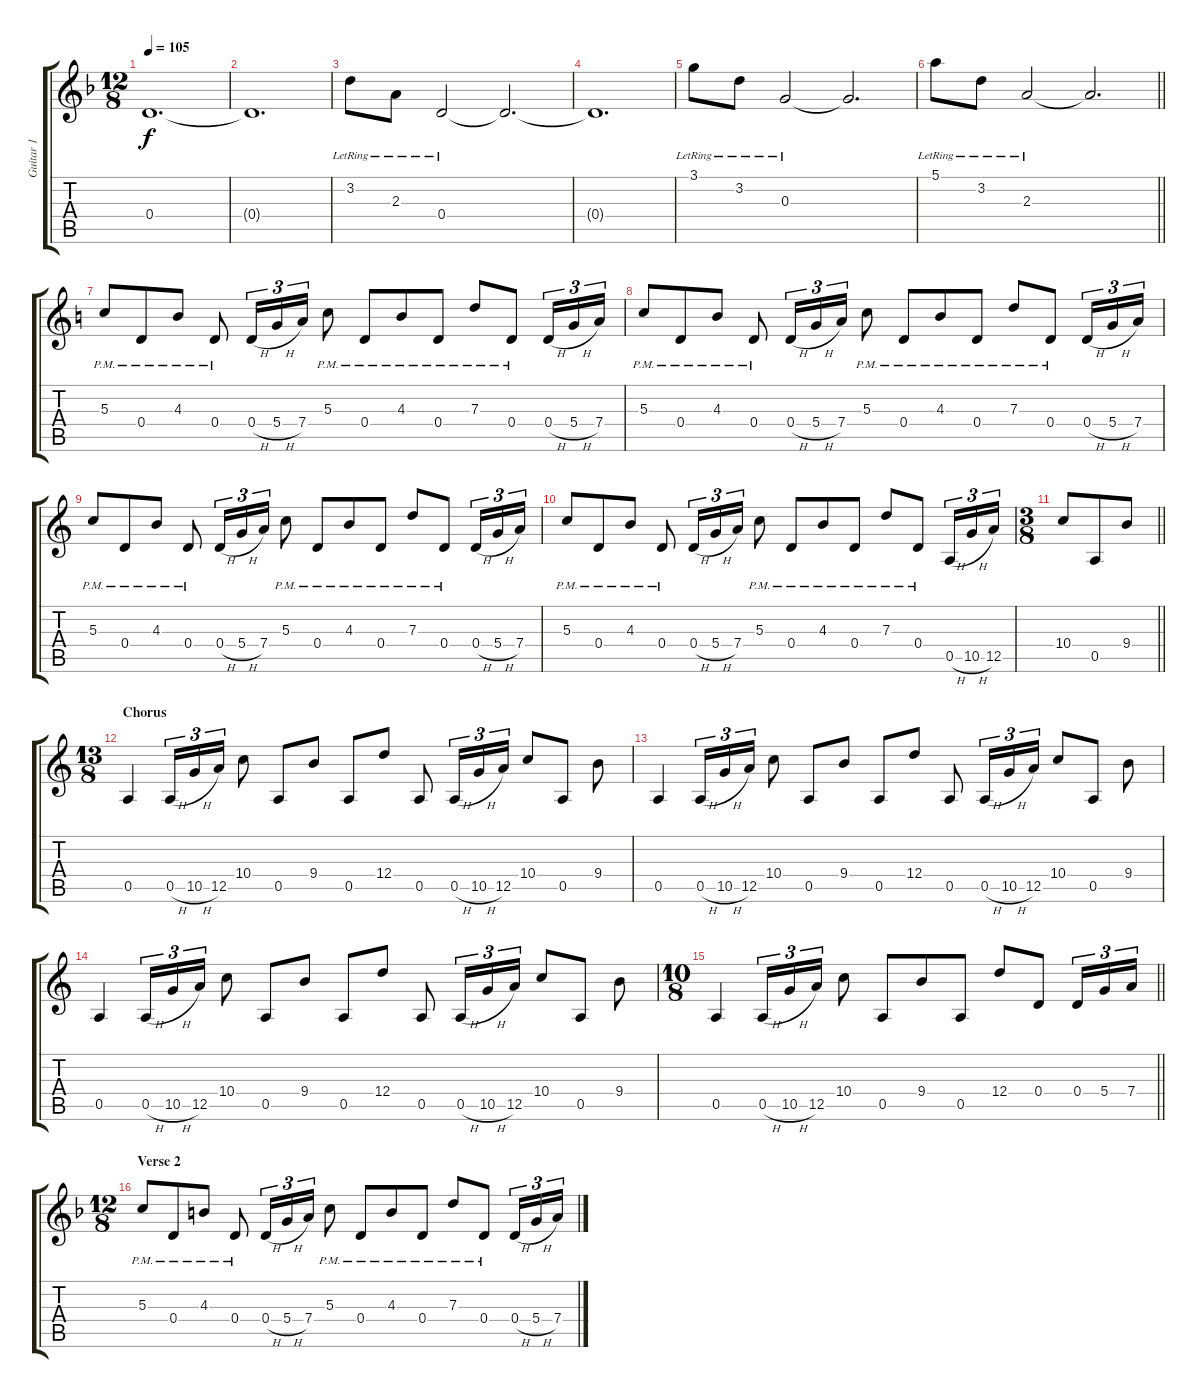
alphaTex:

\track ("Guitar 1" "Guitar 1") {instrument electricguitarjazz}
\staff {score tabs}
\tuning (E4 B3 G3 D3 A2 D2) {hide}
\ts (12 8)
\tempo 105
\clef g2
\ks dminor
0.4{t}.1{d dy f} |
0.4{t}.1{d} |
3.2{lr}.8 2.3{lr}.8 0.4{lr}.2 0.4{t}.2{d} |
0.4{t}.1{d} |
3.1{lr}.8 3.2{lr}.8 0.3{lr}.2 0.3{t}.2{d} |
\barLineRight lightlight
5.1{lr}.8 3.2{lr}.8 2.3{lr}.2 2.3{t}.2{d} |
\ks aminor
5.3{pm}.8 0.4{pm}.8 4.3{pm}.8 0.4{pm}.8 0.4{h}.16{tu (3 2)} 5.4{h}.16{tu (3 2)} 7.4.16{tu (3 2)} 5.3{pm}.8 0.4{pm}.8 4.3{pm}.8 0.4{pm}.8 7.3{pm}.8 0.4{pm}.8 0.4{h}.16{tu (3 2)} 5.4{h}.16{tu (3 2)} 7.4.16{tu (3 2)} |
5.3{pm}.8 0.4{pm}.8 4.3{pm}.8 0.4{pm}.8 0.4{h}.16{tu (3 2)} 5.4{h}.16{tu (3 2)} 7.4.16{tu (3 2)} 5.3{pm}.8 0.4{pm}.8 4.3{pm}.8 0.4{pm}.8 7.3{pm}.8 0.4{pm}.8 0.4{h}.16{tu (3 2)} 5.4{h}.16{tu (3 2)} 7.4.16{tu (3 2)} |
5.3{pm}.8{volume 12} 0.4{pm}.8 4.3{pm}.8 0.4{pm}.8 0.4{h}.16{tu (3 2)} 5.4{h}.16{tu (3 2)} 7.4.16{tu (3 2)} 5.3{pm}.8 0.4{pm}.8 4.3{pm}.8 0.4{pm}.8 7.3{pm}.8 0.4{pm}.8 0.4{h}.16{tu (3 2)} 5.4{h}.16{tu (3 2)} 7.4.16{tu (3 2)} |
5.3{pm}.8 0.4{pm}.8 4.3{pm}.8 0.4{pm}.8 0.4{h}.16{tu (3 2)} 5.4{h}.16{tu (3 2)} 7.4.16{tu (3 2)} 5.3{pm}.8 0.4{pm}.8 4.3{pm}.8 0.4{pm}.8 7.3{pm}.8 0.4{pm}.8 0.5{h}.16{tu (3 2)} 10.5{h}.16{tu (3 2)} 12.5.16{tu (3 2)} |
\ts (3 8)
\barLineRight lightlight
10.4.8 0.5.8 9.4.8 |
\ts (13 8)
\section ("" "Chorus")
0.5.4 0.5{h}.16{tu (3 2)} 10.5{h}.16{tu (3 2)} 12.5.16{tu (3 2)} 10.4.8 0.5.8 9.4.8 0.5.8 12.4.8 0.5.8 0.5{h}.16{tu (3 2)} 10.5{h}.16{tu (3 2)} 12.5.16{tu (3 2)} 10.4.8 0.5.8 9.4.8 |
0.5.4 0.5{h}.16{tu (3 2)} 10.5{h}.16{tu (3 2)} 12.5.16{tu (3 2)} 10.4.8 0.5.8 9.4.8 0.5.8 12.4.8 0.5.8 0.5{h}.16{tu (3 2)} 10.5{h}.16{tu (3 2)} 12.5.16{tu (3 2)} 10.4.8 0.5.8 9.4.8 |
0.5.4 0.5{h}.16{tu (3 2)} 10.5{h}.16{tu (3 2)} 12.5.16{tu (3 2)} 10.4.8 0.5.8 9.4.8 0.5.8 12.4.8 0.5.8 0.5{h}.16{tu (3 2)} 10.5{h}.16{tu (3 2)} 12.5.16{tu (3 2)} 10.4.8 0.5.8 9.4.8 |
\ts (10 8)
\barLineRight lightlight
0.5.4 0.5{h}.16{tu (3 2)} 10.5{h}.16{tu (3 2)} 12.5.16{tu (3 2)} 10.4.8 0.5.8 9.4.8 0.5.8 12.4.8{volume 6} 0.4.8 0.4.16{tu (3 2)} 5.4.16{tu (3 2)} 7.4.16{tu (3 2)} |
\ts (12 8)
\section ("" "Verse 2")
\ks dminor
5.3{pm}.8 0.4{pm}.8 4.3{pm}.8 0.4{pm}.8 0.4{h}.16{tu (3 2)} 5.4{h}.16{tu (3 2)} 7.4.16{tu (3 2)} 5.3{pm}.8 0.4{pm}.8 4.3{pm}.8 0.4{pm}.8 7.3{pm}.8 0.4{pm}.8 0.4{h}.16{tu (3 2)} 5.4{h}.16{tu (3 2)} 7.4.16{tu (3 2)}
